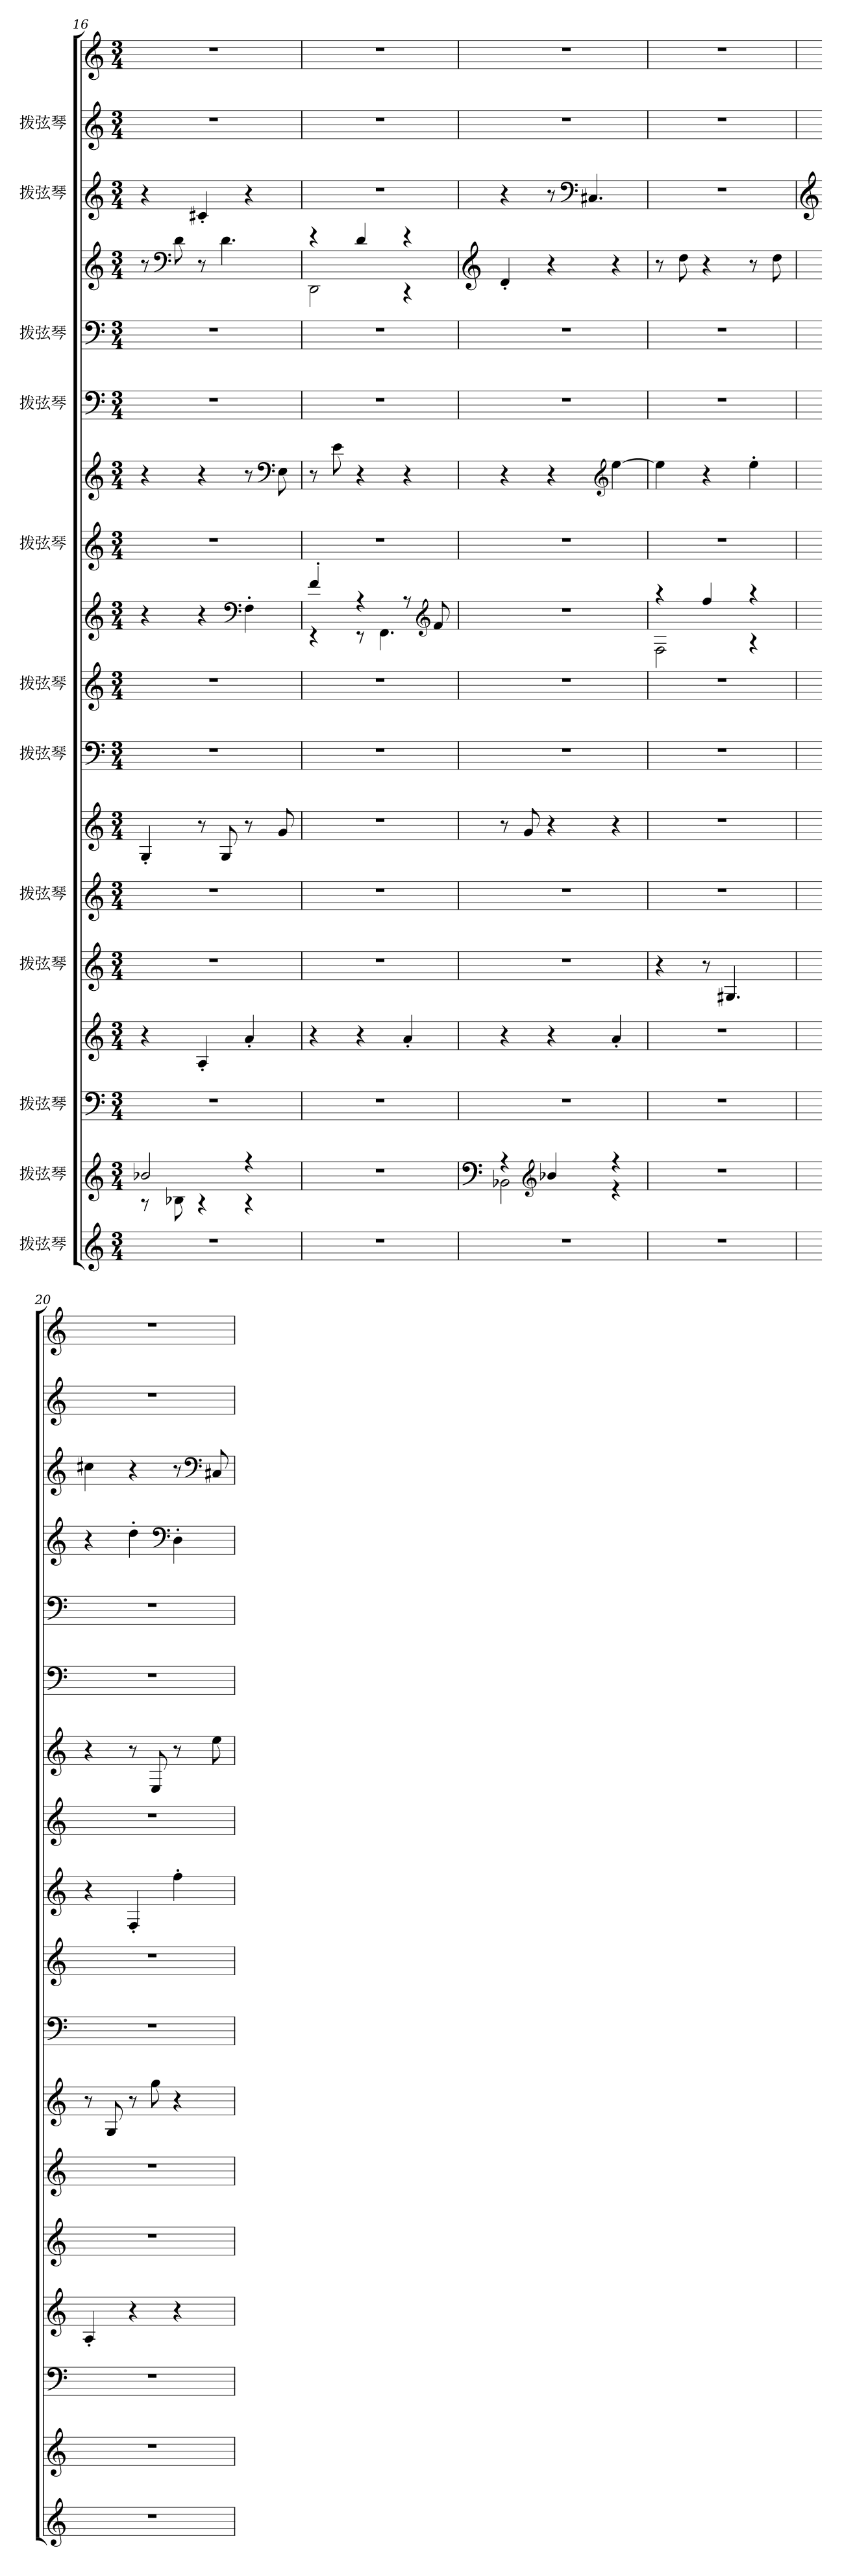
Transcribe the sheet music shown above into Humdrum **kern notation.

**kern	**kern	**kern	**kern	**kern	**kern	**kern	**kern	**kern	**kern	**kern	**kern	**kern	**kern	**kern	**kern	**kern	**kern
*part12	*part11	*part10	*part10	*part9	*part8	*part8	*part7	*part6	*part6	*part5	*part5	*part4	*part3	*part3	*part2	*part1	*part1
*staff18	*staff17	*staff16	*staff15	*staff14	*staff13	*staff12	*staff11	*staff10	*staff9	*staff8	*staff7	*staff6	*staff5	*staff4	*staff3	*staff2	*staff1
*I"拨弦琴	*I"拨弦琴	*I"拨弦琴	*	*I"拨弦琴	*I"拨弦琴	*	*I"拨弦琴	*I"拨弦琴	*	*I"拨弦琴	*	*I"拨弦琴	*I"拨弦琴	*	*I"拨弦琴	*I"拨弦琴	*
*clefG2	*clefG2	*clefF4	*clefG2	*clefG2	*clefG2	*clefG2	*clefF4	*clefG2	*clefG2	*clefG2	*clefG2	*clefF4	*clefF4	*clefG2	*clefG2	*clefG2	*clefG2
*k[]	*k[]	*k[]	*k[]	*k[]	*k[]	*k[]	*k[]	*k[]	*k[]	*k[]	*k[]	*k[]	*k[]	*k[]	*k[]	*k[]	*k[]
*M3/4	*M3/4	*M3/4	*M3/4	*M3/4	*M3/4	*M3/4	*M3/4	*M3/4	*M3/4	*M3/4	*M3/4	*M3/4	*M3/4	*M3/4	*M3/4	*M3/4	*M3/4
=16	=16	=16	=16	=16	=16	=16	=16	=16	=16	=16	=16	=16	=16	=16	=16	=16	=16
*	*^	*	*	*	*	*	*	*	*	*	*	*	*	*	*	*	*
2.r	2b-X/	8r	2.r	4r	2.r	2.r	4G'/	2.r	2.r	4r	2.r	4r	2.r	2.r	8r	4r	2.r	2.r
*	*	*	*	*	*	*	*	*	*	*	*	*	*	*	*clefF4	*	*	*
.	.	8B-X\	.	.	.	.	.	.	.	.	.	.	.	.	8d\	.	.	.
.	.	4r	.	4A'/	.	.	8r	.	.	4r	.	4r	.	.	8r	4c#X'/	.	.
.	.	.	.	.	.	.	8G/	.	.	.	.	.	.	.	4.d\	.	.	.
*	*	*	*	*	*	*	*	*	*	*clefF4	*	*	*	*	*	*	*	*
.	4r	4r	.	4a'/	.	.	8r	.	.	4F'\	.	8r	.	.	.	4r	.	.
*	*	*	*	*	*	*	*	*	*	*	*	*clefF4	*	*	*	*	*	*
.	.	.	.	.	.	.	8g/	.	.	.	.	8E\	.	.	.	.	.	.
*	*v	*v	*	*	*	*	*	*	*	*	*	*	*	*	*	*	*	*
=17	=17	=17	=17	=17	=17	=17	=17	=17	=17	=17	=17	=17	=17	=17	=17	=17	=17
*	*	*	*	*	*	*	*	*	*^	*	*	*	*	*^	*	*	*
2.r	2.r	2.r	4r	2.r	2.r	2.r	2.r	2.r	4f'/	4r	2.r	8r	2.r	2.r	4r	2DD\	2.r	2.r	2.r
.	.	.	.	.	.	.	.	.	.	.	.	8e\	.	.	.	.	.	.	.
.	.	.	4r	.	.	.	.	.	4r	8r	.	4r	.	.	4d/	.	.	.	.
.	.	.	.	.	.	.	.	.	.	4.FF\	.	.	.	.	.	.	.	.	.
.	.	.	4a'/	.	.	.	.	.	8r	.	.	4r	.	.	4r	4r	.	.	.
*	*	*	*	*	*	*	*	*	*clefG2	*	*	*	*	*	*	*	*	*	*
.	.	.	.	.	.	.	.	.	8f/	.	.	.	.	.	.	.	.	.	.
*	*	*	*	*	*	*	*	*	*v	*v	*	*	*	*	*v	*v	*	*	*
!!LO:PB:g=z
=18	=18	=18	=18	=18	=18	=18	=18	=18	=18	=18	=18	=18	=18	=18	=18	=18	=18
*	*clefF4	*	*	*	*	*	*	*	*	*	*	*	*	*clefG2	*	*	*
*	*^	*	*	*	*	*	*	*	*	*	*	*	*	*	*	*	*
2.r	4r	2BB-X\	2.r	4r	2.r	2.r	8r	2.r	2.r	2.r	2.r	4r	2.r	2.r	4d'/	4r	2.r	2.r
.	.	.	.	.	.	.	8g/	.	.	.	.	.	.	.	.	.	.	.
*	*clefG2	*	*	*	*	*	*	*	*	*	*	*	*	*	*	*	*	*
.	4b-X/	.	.	4r	.	.	4r	.	.	.	.	4r	.	.	4r	8r	.	.
*	*	*	*	*	*	*	*	*	*	*	*	*	*	*	*	*clefF4	*	*
.	.	.	.	.	.	.	.	.	.	.	.	.	.	.	.	4.C#X/	.	.
*	*	*	*	*	*	*	*	*	*	*	*	*clefG2	*	*	*	*	*	*
.	4r	4r	.	4a'/	.	.	4r	.	.	.	.	[4ee\	.	.	4r	.	.	.
*	*v	*v	*	*	*	*	*	*	*	*	*	*	*	*	*	*	*	*
=19	=19	=19	=19	=19	=19	=19	=19	=19	=19	=19	=19	=19	=19	=19	=19	=19	=19
*	*	*	*	*	*	*	*	*	*^	*	*	*	*	*	*	*	*
2.r	2.r	2.r	2.r	4r	2.r	2.r	2.r	2.r	4r	2F\	2.r	4ee\]	2.r	2.r	8r	2.r	2.r	2.r
.	.	.	.	.	.	.	.	.	.	.	.	.	.	.	8dd\	.	.	.
.	.	.	.	8r	.	.	.	.	4ff/	.	.	4r	.	.	4r	.	.	.
.	.	.	.	4.G#X/	.	.	.	.	.	.	.	.	.	.	.	.	.	.
.	.	.	.	.	.	.	.	.	4r	4r	.	4ee'\	.	.	8r	.	.	.
.	.	.	.	.	.	.	.	.	.	.	.	.	.	.	8dd\	.	.	.
*	*	*	*	*	*	*	*	*	*v	*v	*	*	*	*	*	*	*	*
=20	=20	=20	=20	=20	=20	=20	=20	=20	=20	=20	=20	=20	=20	=20	=20	=20	=20
*	*	*	*	*	*	*	*	*	*	*	*	*	*	*	*clefG2	*	*
2.r	2.r	2.r	4A'/	2.r	2.r	8r	2.r	2.r	4r	2.r	4r	2.r	2.r	4r	4cc#X\	2.r	2.r
.	.	.	.	.	.	8G/	.	.	.	.	.	.	.	.	.	.	.
.	.	.	4r	.	.	8r	.	.	4F'/	.	8r	.	.	4dd'\	4r	.	.
.	.	.	.	.	.	8gg\	.	.	.	.	8E/	.	.	.	.	.	.
*	*	*	*	*	*	*	*	*	*	*	*	*	*	*clefF4	*	*	*
.	.	.	4r	.	.	4r	.	.	4ff'\	.	8r	.	.	4D'\	8r	.	.
*	*	*	*	*	*	*	*	*	*	*	*	*	*	*	*clefF4	*	*
.	.	.	.	.	.	.	.	.	.	.	8ee\	.	.	.	8C#X/	.	.
=	=	=	=	=	=	=	=	=	=	=	=	=	=	=	=	=	=
*-	*-	*-	*-	*-	*-	*-	*-	*-	*-	*-	*-	*-	*-	*-	*-	*-	*-
